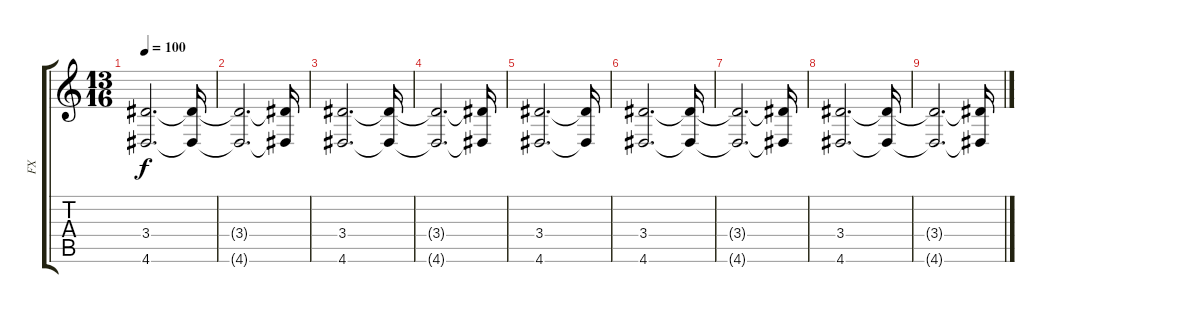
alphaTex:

\track ("FX" "FX") {instrument overdrivenguitar}
\staff {score tabs}
\tuning (D4 A3 F3 C3 G2 B1) {hide}
\ts (13 16)
\tempo 100
\clef g2
\ks c
(3.4 4.6).2{d dy f} (3.4{t} 4.6{t}).16 |
(3.4{t} 4.6{t}).2{d} (3.4{t} 4.6{t}).16 |
(3.4 4.6).2{d} (3.4{t} 4.6{t}).16 |
(3.4{t} 4.6{t}).2{d} (3.4{t} 4.6{t}).16 |
(3.4 4.6).2{d} (3.4{t} 4.6{t}).16 |
(3.4 4.6).2{d} (3.4{t} 4.6{t}).16 |
(3.4{t} 4.6{t}).2{d} (3.4{t} 4.6{t}).16 |
(3.4 4.6).2{d} (3.4{t} 4.6{t}).16 |
(3.4{t} 4.6{t}).2{d} (3.4{t} 4.6{t}).16
